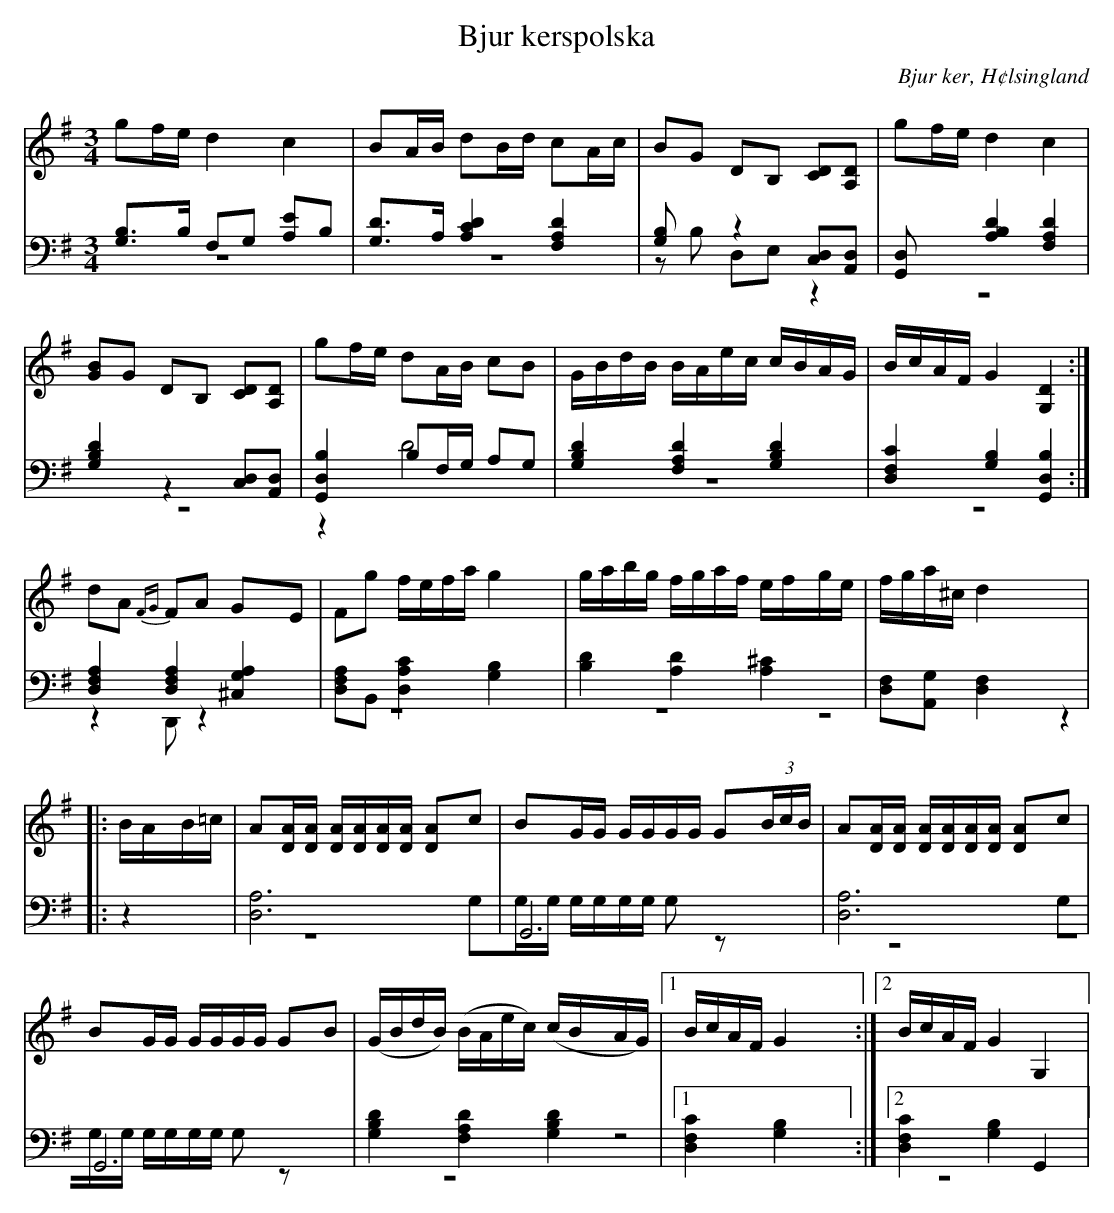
X:1
T: Bjur kerspolska
O: Bjur ker, H¢lsingland
M: 3/4
L: 1/8
K: G
V:1
V:2
V:3 merge
V:1
gf/e/ d2 c2|BA/B/ dB/d/ cA/c/| BG DB, [CD][A,D]|gf/e/ d2 c2|
[GB]G DB, [CD][A,D] |gf/e/ dA/B/ cB|G/B/d/B/ B/A/e/c/ c/B/A/G/|B/c/A/F/ G2 [G,2D2]:|
dA {FG}FA GE|Fg f/e/f/a/ g2|g/a/b/g/ f/g/a/f/ e/f/g/e/ |f/g/a/^c/ d2 |
|:B/A/B/=c/|A[D/A/][D/A/] [D/A/][D/A/][D/A/][D/A/] [DA]c|BG/G/ G/G/G/G/ G(3B/c/B/|A[D/A/][D/A/] [D/A/][D/A/][D/A/][D/A/] [DA]c|
BG/G/ G/G/G/G/ GB|(G/B/d/B/) (B/A/e/c/) (c/B/A/G/)|1 B/c/A/F/ G2:|2 B/c/A/F/ G2 G,2|
V:2 clef=bass
[G,B,]>B, F,G, [A,E]B,|[G,D]>A, [A,2C2D2] [F,2A,2 D2]|[G,2B,] z2 [C,D,][A,,D,]|[G,,2D,] [A,2B,2D2] [F,2A,2 D2]|
[G,2B,2D2] z2 [C,D,][A,,D,]|[G,,2D,2B,2] B,F,/G,/ A,G,|[G,2B,2D2] [F,2A,2 D2] [G,2B,2D2]|[D,2F,2C2] [G,2B,2][G,,2D,2B,2]:|
[D,2F,2A,2] [D,2F,2A,2] [^C,2G,2A,2]|[D,F,A,]B,, [D,2A,2C2] [G,2B,2]|[B,2D2] [A,2D2] [A,2^C2]|[D,F,][A,,G,] [D,2F,2]|
|:z2|[D,6A,6]|G,,6|[D,6A,6]|
G,,6|[G,2B,2D2] [F,2A,2 D2] [G,2B,2D2]|1 [D,2F,2C2] [G,2B,2] :|2 [D,2F,2C2] [G,2B,2] G,,2|
V:3  clef=bass
z6|z6|zB, D,E, z2|z6|
z6 |z2 D4|z6|z6:|
z2 D,, z2|z6|z6|z4|
|:z2|z6|G,G,/G,/ G,/G,/G,/G,/ G,z|z6 |
G,G,/G,/ G,/G,/G,/G,/ G,z|z6|1 z4:|2 z6|
